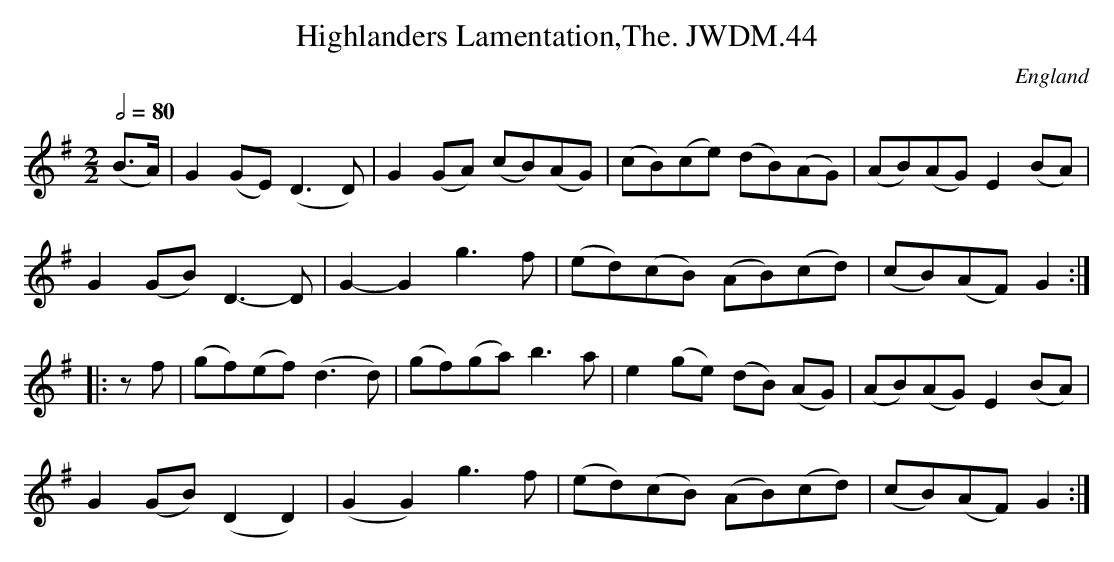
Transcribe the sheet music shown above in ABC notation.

X:1
T:Highlanders Lamentation,The. JWDM.44
L:1/8
M:2/2
O:England
Q:1/2=80
K:G
(B>A)|G2 (GE) (D3D)|G2 (GA) (cB)(AG)|\
(cB)(ce) (dB)(AG)|(AB)(AG) E2 (BA)|!
G2 (GB) D3-D|G2-G2g3f|\
(ed)(cB) (AB)(cd)|(cB)(AF) G2:|!
|:zf|(gf)(ef) (d3d)|(gf)(ga) b3a|\
e2(ge) (dB) (AG)|(AB)(AG) E2 (BA)|!
G2 (GB) (D2D2)|(G2G2) g3f|\
(ed)(cB) (AB)(cd)|(cB)(AF) G2:|
